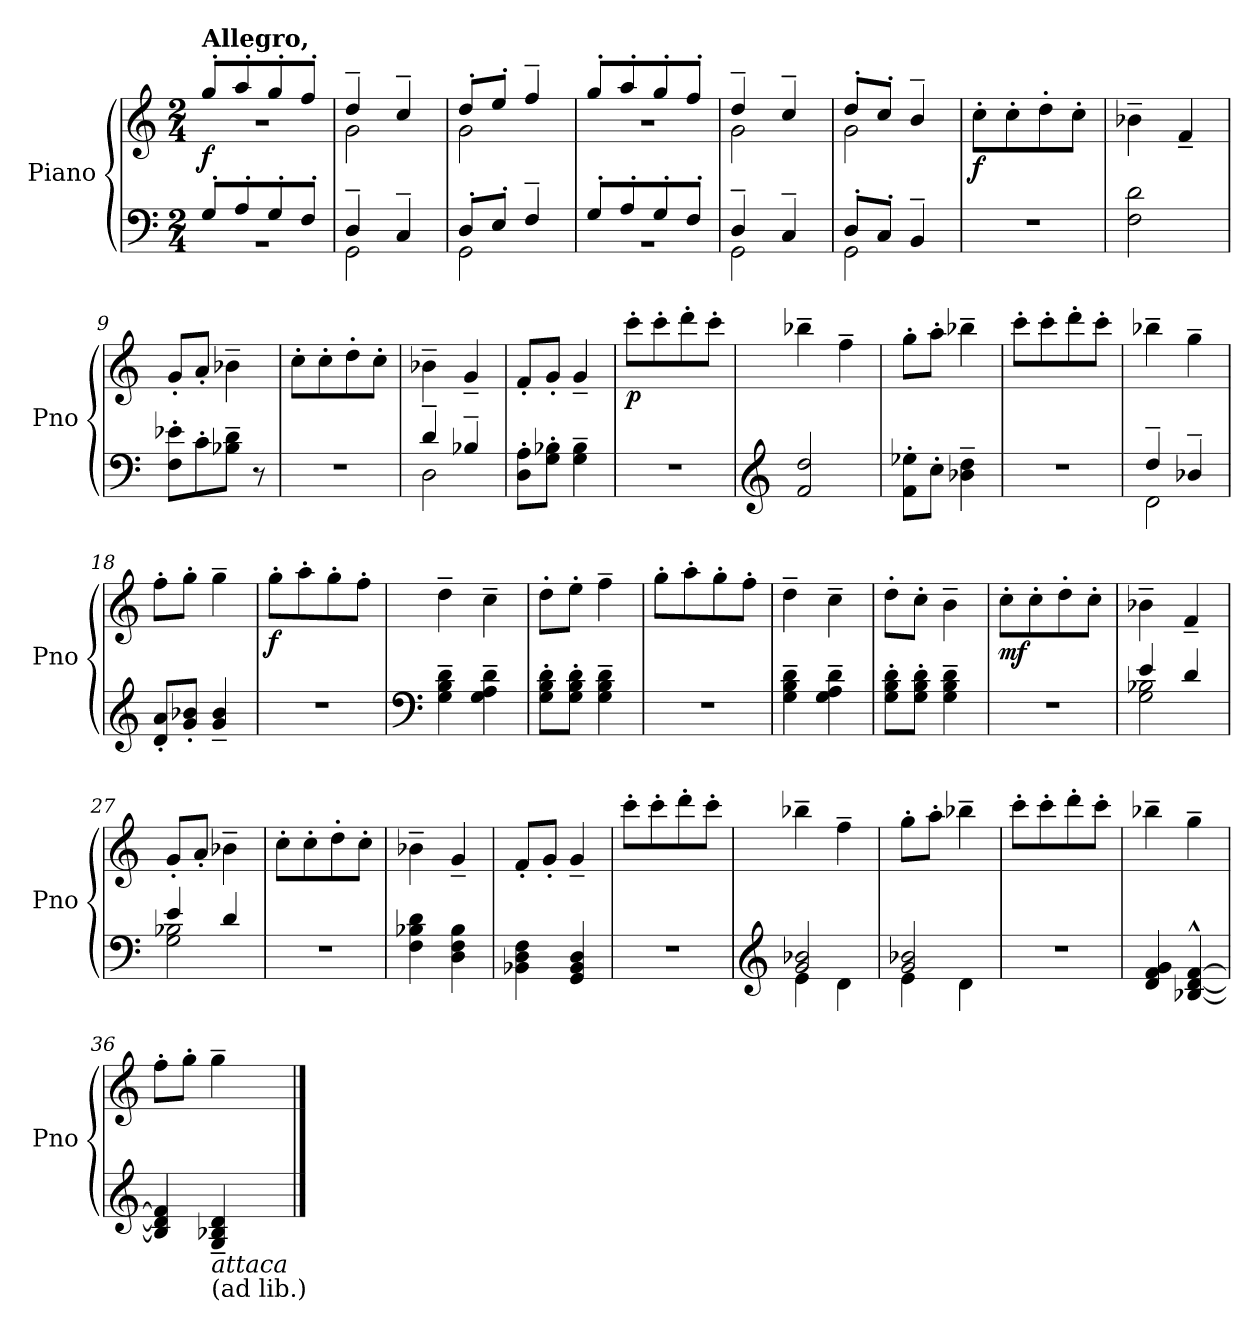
**kern	**kern	**dynam
*part1	*part1	*part1
*staff2	*staff1	*staff1/2
*I"Piano	*	*
*I'Pno	*	*
*clefF4	*clefG2	*
*k[]	*k[]	*
*M2/4	*M2/4	*
*MM126	*MM126	*
=1	=1	=1
*^	*^	*
!	!	!LO:TX:a:B:t=Allegro,	!	!
!	!	!	!	!LO:DY:b
8G'/L	2r	8gg'/L	2r	f
8A'/	.	8aa'/	.	.
8G'/	.	8gg'/	.	.
8F'/J	.	8ff'/J	.	.
=2	=2	=2	=2	=2
4D~/	2GG\	4dd~/	2g\	.
4C~/	.	4cc~/	.	.
=3	=3	=3	=3	=3
8D'/L	2GG\	8dd'/L	2g\	.
8E'/J	.	8ee'/J	.	.
4F~/	.	4ff~/	.	.
=4	=4	=4	=4	=4
8G'/L	2r	8gg'/L	2r	.
8A'/	.	8aa'/	.	.
8G'/	.	8gg'/	.	.
8F'/J	.	8ff'/J	.	.
=5	=5	=5	=5	=5
4D~/	2GG\	4dd~/	2g\	.
4C~/	.	4cc~/	.	.
=6	=6	=6	=6	=6
8D'/L	2GG\	8dd'/L	2g\	.
8C'/J	.	8cc'/J	.	.
4BB~/	.	4b~/	.	.
*v	*v	*	*	*
*	*v	*v	*
!!LO:LB:g=z
=7	=7	=7
!	!	!LO:DY:b
2r	8cc'\L	f
.	8cc'\	.
.	8dd'\	.
.	8cc'\J	.
=8	=8	=8
2F\ 2d\	4b-X~\	.
.	4f~/	.
=9	=9	=9
8F\' 8e-X\'L	8g'/L	.
8c'\	8a'/J	.
8B-X\~ 8d\~J	4b-X~\	.
8r	.	.
=10	=10	=10
2r	8cc'\L	.
.	8cc'\	.
.	8dd'\	.
.	8cc'\J	.
=11	=11	=11
*^	*	*
4d~/	2D\	4b-X~\	.
4B-X~/	.	4g~/	.
*v	*v	*	*
=12	=12	=12
8D\' 8A\'L	8f'/L	.
8G\' 8B-X\'J	8g'/J	.
4G\~ 4B-\~	4g~/	.
!!LO:LB:g=z
=13	=13	=13
!	!	!LO:DY:b
2r	8ccc'\L	p
.	8ccc'\	.
.	8ddd'\	.
.	8ccc'\J	.
=14	=14	=14
*clefG2	*	*
2f/ 2dd/	4bb-X~\	.
.	4ff~\	.
=15	=15	=15
8f\' 8ee-X\'L	8gg'\L	.
8cc'\J	8aa'\J	.
4b-X\~ 4dd\~	4bb-X~\	.
=16	=16	=16
2r	8ccc'\L	.
.	8ccc'\	.
.	8ddd'\	.
.	8ccc'\J	.
=17	=17	=17
*^	*	*
4dd~/	2d\	4bb-X~\	.
4b-X~/	.	4gg~\	.
*v	*v	*	*
=18	=18	=18
8d/' 8a/'L	8ff'\L	.
8g/' 8b-X/'J	8gg'\J	.
4g/~ 4b-/~	4gg~\	.
!!LO:LB:g=z
=19	=19	=19
!	!	!LO:DY:b
2r	8gg'\L	f
.	8aa'\	.
.	8gg'\	.
.	8ff'\J	.
=20	=20	=20
*clefF4	*	*
4G\~ 4B\~ 4d\~	4dd~\	.
4G\~ 4A\~ 4d\~	4cc~\	.
=21	=21	=21
8G\' 8B\' 8d\'L	8dd'\L	.
8G\' 8B\' 8d\'J	8ee'\J	.
4G\~ 4B\~ 4d\~	4ff~\	.
=22	=22	=22
2r	8gg'\L	.
.	8aa'\	.
.	8gg'\	.
.	8ff'\J	.
=23	=23	=23
4G\~ 4B\~ 4d\~	4dd~\	.
4G\~ 4A\~ 4d\~	4cc~\	.
=24	=24	=24
8G\' 8B\' 8d\'L	8dd'\L	.
8G\' 8B\' 8d\'J	8cc'\J	.
4G\~ 4B\~ 4d\~	4b~\	.
!!LO:LB:g=z
=25	=25	=25
!	!	!LO:DY:b
2r	8cc'\L	mf
.	8cc'\	.
.	8dd'\	.
.	8cc'\J	.
=26	=26	=26
*^	*	*
4e/	2G\ 2B-X\	4b-X~\	.
4d/	.	4f~/	.
=27	=27	=27	=27
4e/	2G\ 2B-X\	8g'/L	.
.	.	8a'/J	.
4d/	.	4b-X~\	.
*v	*v	*	*
=28	=28	=28
2r	8cc'\L	.
.	8cc'\	.
.	8dd'\	.
.	8cc'\J	.
=29	=29	=29
4F\ 4B-X\ 4d\	4b-X~\	.
4D\ 4F\ 4B-\	4g~/	.
=30	=30	=30
4BB-X\ 4D\ 4F\	8f'/L	.
.	8g'/J	.
4GG/ 4BB-/ 4D/	4g~/	.
!!LO:LB:g=z
=31	=31	=31
2r	8ccc'\L	.
.	8ccc'\	.
.	8ddd'\	.
.	8ccc'\J	.
=32	=32	=32
*clefG2	*	*
*^	*	*
2g/ 2b-X/	4e\	4bb-X~\	.
.	4d\	4ff~\	.
=33	=33	=33	=33
2g/ 2b-X/	4e\	8gg'\L	.
.	.	8aa'\J	.
.	4d\	4bb-X~\	.
*v	*v	*	*
=34	=34	=34
2r	8ccc'\L	.
.	8ccc'\	.
.	8ddd'\	.
.	8ccc'\J	.
=35	=35	=35
4d/ 4f/ 4g/	4bb-X~\	.
[4B-X/^^ [4d/^^ [4f/^^	4gg~\	.
=36	=36	=36
4B-/] 4d/] 4f/]	8ff'\L	.
.	8gg'\J	.
!LO:TX:b:i:t=attaca	!	!
!LO:TX:b:t=(ad lib.)	!	!
4G/~ 4B-X/~ 4d/~	4gg~\	.
==	==	==
*-	*-	*-
